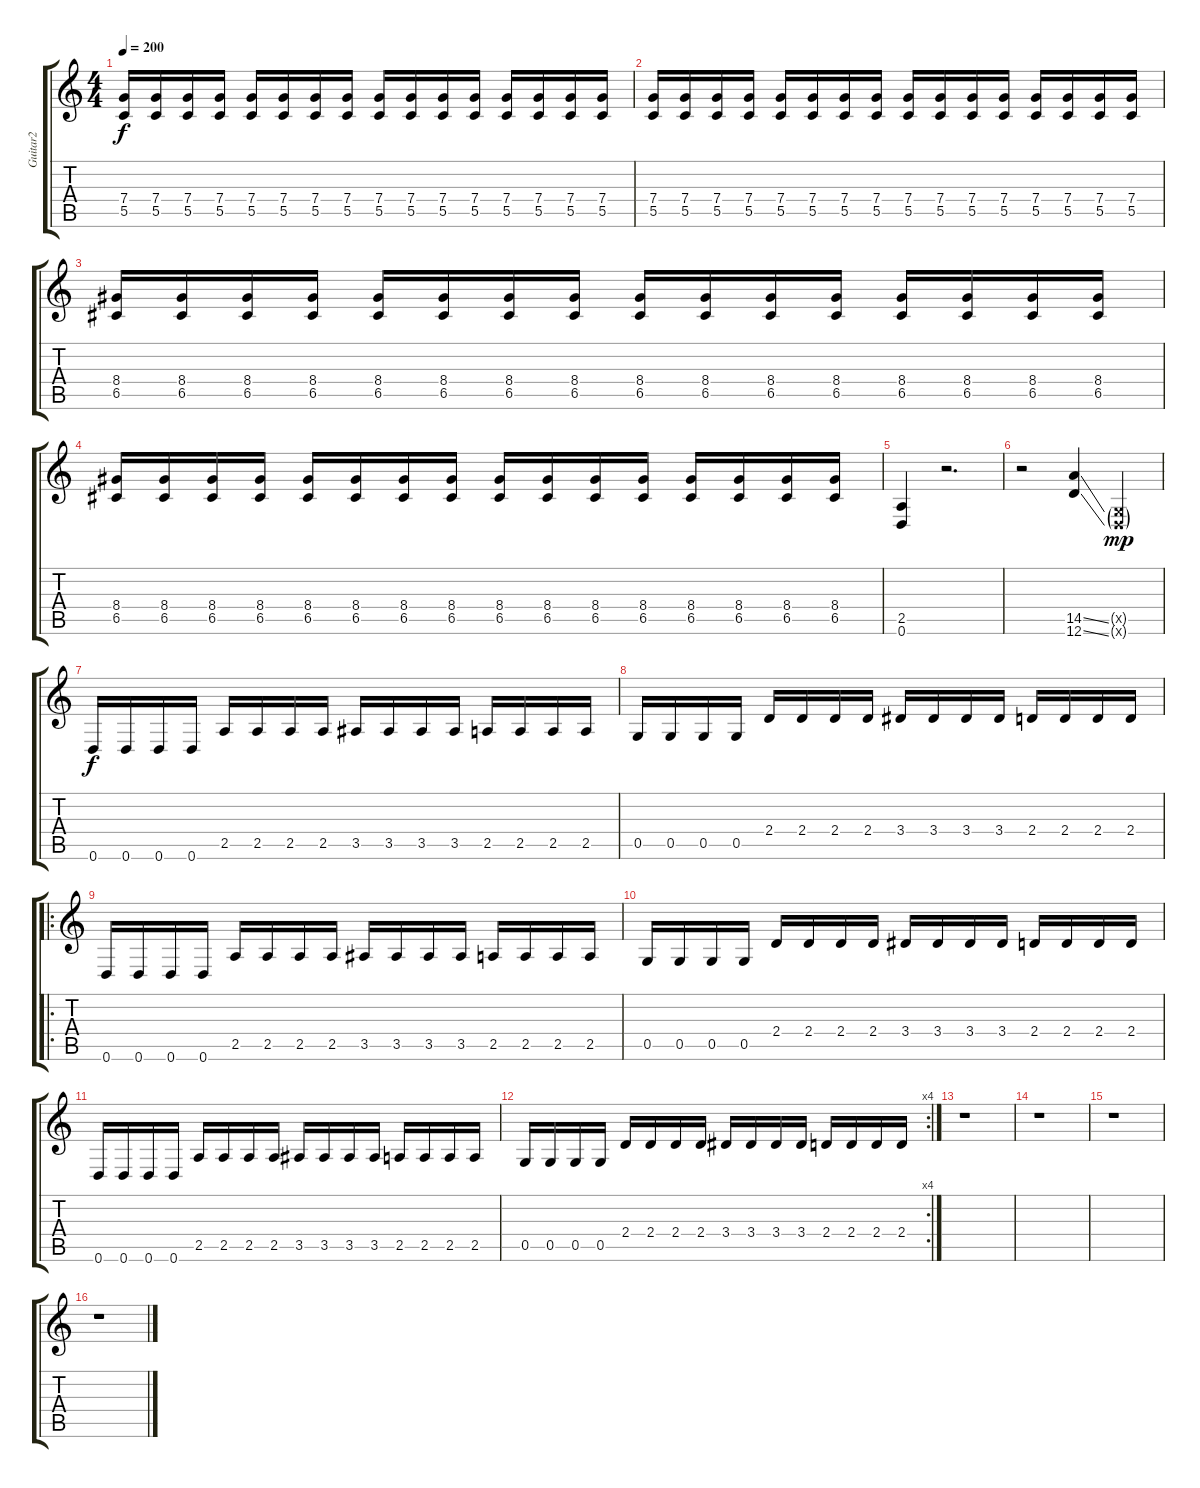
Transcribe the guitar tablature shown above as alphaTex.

\track ("Guitar2" "Guitar2") {instrument distortionguitar}
\staff {score tabs}
\tuning (D4 A3 F3 C3 G2 D2) {hide}
\ts (4 4)
\tempo 200
\clef g2
\ks c
(7.4 5.5).16{dy f} (7.4 5.5).16 (7.4 5.5).16 (7.4 5.5).16 (7.4 5.5).16 (7.4 5.5).16 (7.4 5.5).16 (7.4 5.5).16 (7.4 5.5).16 (7.4 5.5).16 (7.4 5.5).16 (7.4 5.5).16 (7.4 5.5).16 (7.4 5.5).16 (7.4 5.5).16 (7.4 5.5).16 |
(7.4 5.5).16 (7.4 5.5).16 (7.4 5.5).16 (7.4 5.5).16 (7.4 5.5).16 (7.4 5.5).16 (7.4 5.5).16 (7.4 5.5).16 (7.4 5.5).16 (7.4 5.5).16 (7.4 5.5).16 (7.4 5.5).16 (7.4 5.5).16 (7.4 5.5).16 (7.4 5.5).16 (7.4 5.5).16 |
(8.4 6.5).16 (8.4 6.5).16 (8.4 6.5).16 (8.4 6.5).16 (8.4 6.5).16 (8.4 6.5).16 (8.4 6.5).16 (8.4 6.5).16 (8.4 6.5).16 (8.4 6.5).16 (8.4 6.5).16 (8.4 6.5).16 (8.4 6.5).16 (8.4 6.5).16 (8.4 6.5).16 (8.4 6.5).16 |
(8.4 6.5).16 (8.4 6.5).16 (8.4 6.5).16 (8.4 6.5).16 (8.4 6.5).16 (8.4 6.5).16 (8.4 6.5).16 (8.4 6.5).16 (8.4 6.5).16 (8.4 6.5).16 (8.4 6.5).16 (8.4 6.5).16 (8.4 6.5).16 (8.4 6.5).16 (8.4 6.5).16 (8.4 6.5).16 |
(2.5 0.6).4 r.2{d} |
r.2 (14.5{ss} 12.6{ss}).4 (0.5{g x} 0.6{g x}).4{dy mp} |
0.6.16{dy f} 0.6.16 0.6.16 0.6.16 2.5.16 2.5.16 2.5.16 2.5.16 3.5.16 3.5.16 3.5.16 3.5.16 2.5.16 2.5.16 2.5.16 2.5.16 |
0.5.16 0.5.16 0.5.16 0.5.16 2.4.16 2.4.16 2.4.16 2.4.16 3.4.16 3.4.16 3.4.16 3.4.16 2.4.16 2.4.16 2.4.16 2.4.16 |
\ro
0.6.16 0.6.16 0.6.16 0.6.16 2.5.16 2.5.16 2.5.16 2.5.16 3.5.16 3.5.16 3.5.16 3.5.16 2.5.16 2.5.16 2.5.16 2.5.16 |
0.5.16 0.5.16 0.5.16 0.5.16 2.4.16 2.4.16 2.4.16 2.4.16 3.4.16 3.4.16 3.4.16 3.4.16 2.4.16 2.4.16 2.4.16 2.4.16 |
0.6.16 0.6.16 0.6.16 0.6.16 2.5.16 2.5.16 2.5.16 2.5.16 3.5.16 3.5.16 3.5.16 3.5.16 2.5.16 2.5.16 2.5.16 2.5.16 |
\rc 4
0.5.16 0.5.16 0.5.16 0.5.16 2.4.16 2.4.16 2.4.16 2.4.16 3.4.16 3.4.16 3.4.16 3.4.16 2.4.16 2.4.16 2.4.16 2.4.16 |
r.1 |
r.1 |
r.1 |
r.1
